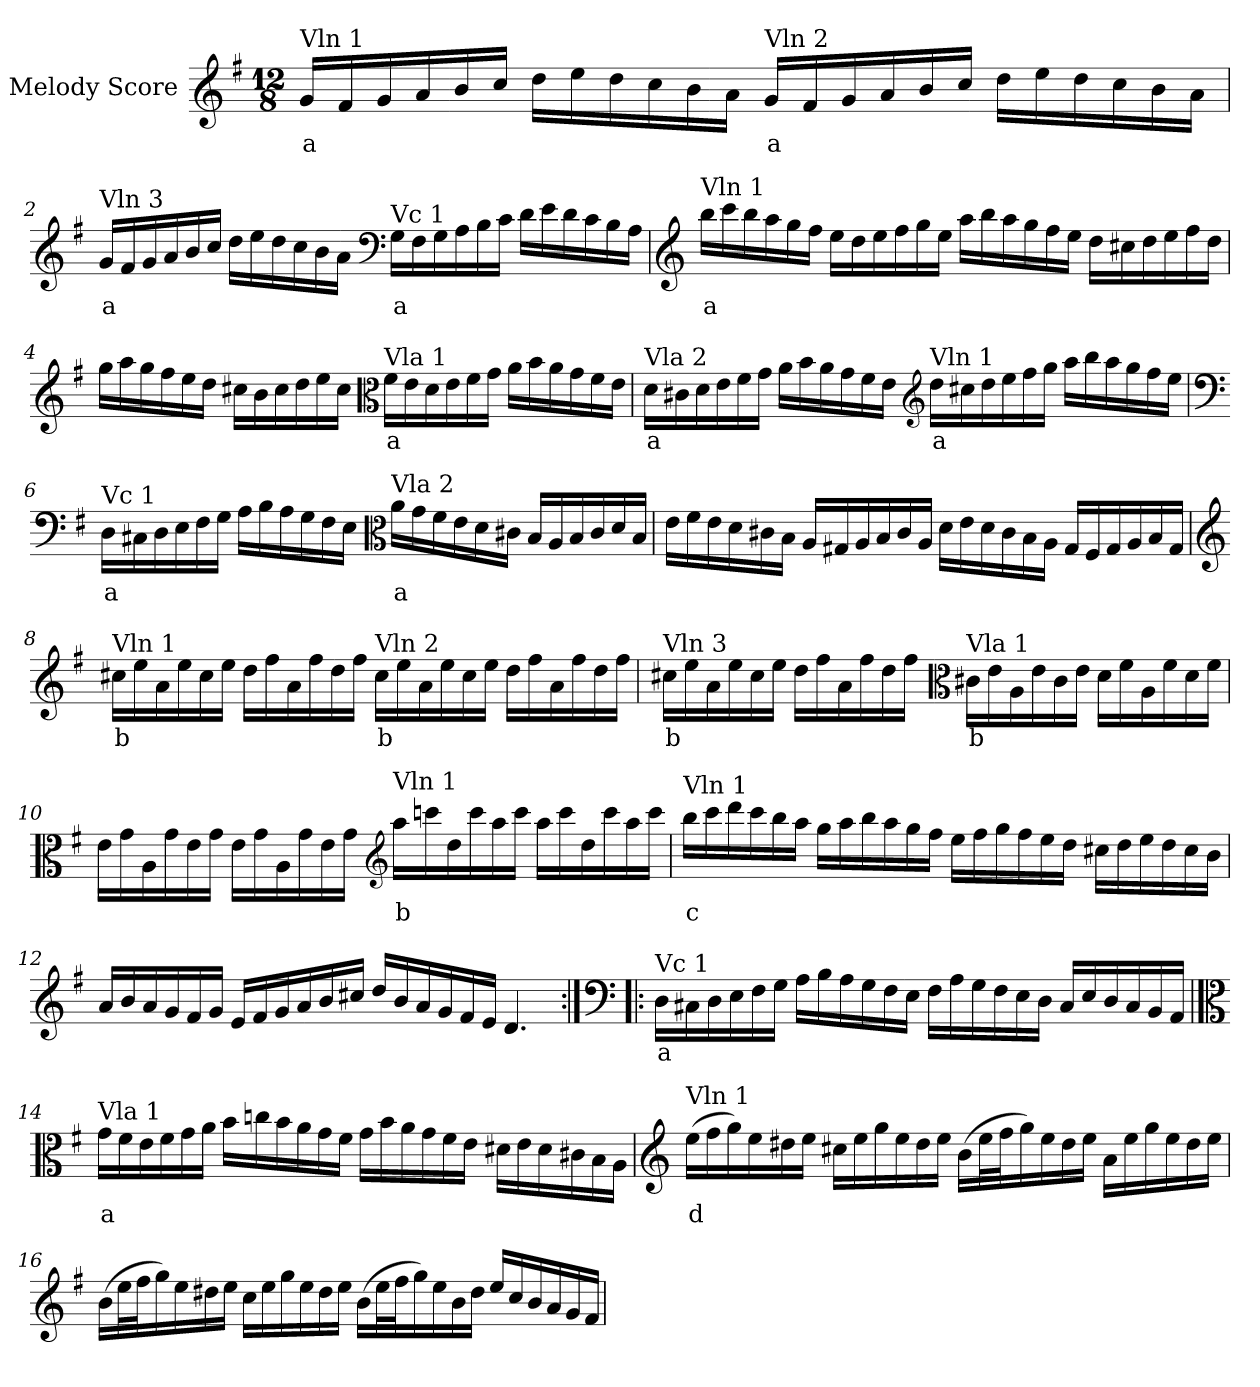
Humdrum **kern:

**kern	**text
*part1	*part1
*staff1	*staff1
*I"Melody Score	*
*k[f#]	*
*M12/8	*
=1	=1
!LO:TX:a:t=Vln 1	!
!	!LO:LY:b:color=#FF0000
16g/LL	a
16f#/	.
16g/	.
16a/	.
16b/	.
16cc/JJ	.
16dd\LL	.
16ee\	.
16dd\	.
16cc\	.
16b\	.
16a\JJ	.
!LO:TX:a:t=Vln 2	!
!	!LO:LY:b:color=#FF0000
16g/LL	a
16f#/	.
16g/	.
16a/	.
16b/	.
16cc/JJ	.
16dd\LL	.
16ee\	.
16dd\	.
16cc\	.
16b\	.
16a\JJ	.
=2	=2
!LO:TX:a:t=Vln 3	!
!	!LO:LY:b:color=#FF0000
16g/LL	a
16f#/	.
16g/	.
16a/	.
16b/	.
16cc/JJ	.
16dd\LL	.
16ee\	.
16dd\	.
16cc\	.
16b\	.
16a\JJ	.
*clefF4	*
!LO:TX:a:t=Vc 1	!
!	!LO:LY:b:color=#FF0000
16G\LL	a
16F#\	.
16G\	.
16A\	.
16B\	.
16c\JJ	.
16d\LL	.
16e\	.
16d\	.
16c\	.
16B\	.
16A\JJ	.
=3	=3
*clefG2	*
!LO:TX:a:t=Vln 1	!
!	!LO:LY:b:color=#FF0000
16bb\LL	a
16ccc\	.
16bb\	.
16aa\	.
16gg\	.
16ff#\JJ	.
16ee\LL	.
16dd\	.
16ee\	.
16ff#\	.
16gg\	.
16ee\JJ	.
16aa\LL	.
16bb\	.
16aa\	.
16gg\	.
16ff#\	.
16ee\JJ	.
16dd\LL	.
16cc#X\	.
16dd\	.
16ee\	.
16ff#\	.
16dd\JJ	.
=4	=4
16gg\LL	.
16aa\	.
16gg\	.
16ff#\	.
16ee\	.
16dd\JJ	.
16cc#X\LL	.
16b\	.
16cc#\	.
16dd\	.
16ee\	.
16cc#\JJ	.
*clefC3	*
!LO:TX:a:t=Vla 1	!
!	!LO:LY:b:color=#FF0000
16f#\LL	a
16e\	.
16d\	.
16e\	.
16f#\	.
16g\JJ	.
16a\LL	.
16b\	.
16a\	.
16g\	.
16f#\	.
16e\JJ	.
=5	=5
!LO:TX:a:t=Vla 2	!
!	!LO:LY:b:color=#FF0000
16d\LL	a
16c#X\	.
16d\	.
16e\	.
16f#\	.
16g\JJ	.
16a\LL	.
16b\	.
16a\	.
16g\	.
16f#\	.
16e\JJ	.
*clefG2	*
!LO:TX:a:t=Vln 1	!
!	!LO:LY:b:color=#FF0000
16dd\LL	a
16cc#X\	.
16dd\	.
16ee\	.
16ff#\	.
16gg\JJ	.
16aa\LL	.
16bb\	.
16aa\	.
16gg\	.
16ff#\	.
16ee\JJ	.
=6	=6
*clefF4	*
!LO:TX:a:t=Vc 1	!
!	!LO:LY:b:color=#FF0000
16D\LL	a
16C#X\	.
16D\	.
16E\	.
16F#\	.
16G\JJ	.
16A\LL	.
16B\	.
16A\	.
16G\	.
16F#\	.
16E\JJ	.
*clefC3	*
!LO:TX:a:t=Vla 2	!
!	!LO:LY:b:color=#FF0000
16a\LL	a
16g\	.
16f#\	.
16e\	.
16d\	.
16c#X\JJ	.
16B/LL	.
16A/	.
16B/	.
16c#/	.
16d/	.
16B/JJ	.
=7	=7
16e\LL	.
16f#\	.
16e\	.
16d\	.
16c#X\	.
16B\JJ	.
16A/LL	.
16G#X/	.
16A/	.
16B/	.
16c#/	.
16A/JJ	.
16d\LL	.
16e\	.
16d\	.
16c#\	.
16B\	.
16A\JJ	.
16G#/LL	.
16F#/	.
16G#/	.
16A/	.
16B/	.
16G#/JJ	.
=8	=8
*clefG2	*
!LO:TX:a:t=Vln 1	!
!	!LO:LY:b:color=#FF0000
16cc#X\LL	b
16ee\	.
16a\	.
16ee\	.
16cc#\	.
16ee\JJ	.
16dd\LL	.
16ff#\	.
16a\	.
16ff#\	.
16dd\	.
16ff#\JJ	.
!LO:TX:a:t=Vln 2	!
!	!LO:LY:b:color=#FF0000
16cc#\LL	b
16ee\	.
16a\	.
16ee\	.
16cc#\	.
16ee\JJ	.
16dd\LL	.
16ff#\	.
16a\	.
16ff#\	.
16dd\	.
16ff#\JJ	.
=9	=9
!LO:TX:a:t=Vln 3	!
!	!LO:LY:b:color=#FF0000
16cc#X\LL	b
16ee\	.
16a\	.
16ee\	.
16cc#\	.
16ee\JJ	.
16dd\LL	.
16ff#\	.
16a\	.
16ff#\	.
16dd\	.
16ff#\JJ	.
*clefC3	*
!LO:TX:a:t=Vla 1	!
!	!LO:LY:b:color=#FF0000
16c#\LL	b
16e\	.
16A\	.
16e\	.
16c#\	.
16e\JJ	.
16d\LL	.
16f#\	.
16A\	.
16f#\	.
16d\	.
16f#\JJ	.
=10	=10
16e\LL	.
16g\	.
16A\	.
16g\	.
16e\	.
16g\JJ	.
16e\LL	.
16g\	.
16A\	.
16g\	.
16e\	.
16g\JJ	.
*clefG2	*
!LO:TX:a:t=Vln 1	!
!	!LO:LY:b:color=#FF0000
16aa\LL	b
16cccn\	.
16dd\	.
16ccc\	.
16aa\	.
16ccc\JJ	.
16aa\LL	.
16ccc\	.
16dd\	.
16ccc\	.
16aa\	.
16ccc\JJ	.
=11	=11
!LO:TX:a:t=Vln 1	!
!	!LO:LY:b:color=#FF0000
16bb\LL	c
16ccc\	.
16ddd\	.
16ccc\	.
16bb\	.
16aa\JJ	.
16gg\LL	.
16aa\	.
16bb\	.
16aa\	.
16gg\	.
16ff#\JJ	.
16ee\LL	.
16ff#\	.
16gg\	.
16ff#\	.
16ee\	.
16dd\JJ	.
16cc#X\LL	.
16dd\	.
16ee\	.
16dd\	.
16cc#\	.
16b\JJ	.
=12	=12
16a/LL	.
16b/	.
16a/	.
16g/	.
16f#/	.
16g/JJ	.
16e/LL	.
16f#/	.
16g/	.
16a/	.
16b/	.
16cc#X/JJ	.
16dd/LL	.
16b/	.
16a/	.
16g/	.
16f#/	.
16e/JJ	.
4.d/	.
=13:|!|:	=13:|!|:
*clefF4	*
!LO:TX:a:t=Vc 1	!
!	!LO:LY:b:color=#FF0000
16D\LL	a
16C#X\	.
16D\	.
16E\	.
16F#\	.
16G\JJ	.
16A\LL	.
16B\	.
16A\	.
16G\	.
16F#\	.
16E\JJ	.
16F#\LL	.
16A\	.
16G\	.
16F#\	.
16E\	.
16D\JJ	.
16C#/LL	.
16E/	.
16D/	.
16C#/	.
16BB/	.
16AA/JJ	.
=14	=14
*clefC3	*
!LO:TX:a:t=Vla 1	!
!	!LO:LY:b:color=#FF0000
16g\LL	a
16f#\	.
16e\	.
16f#\	.
16g\	.
16a\JJ	.
16b\LL	.
16ccn\	.
16b\	.
16a\	.
16g\	.
16f#\JJ	.
16g\LL	.
16b\	.
16a\	.
16g\	.
16f#\	.
16e\JJ	.
16d#X\LL	.
16e\	.
16d#\	.
16c#X\	.
16B\	.
16A\JJ	.
=15	=15
*clefG2	*
!LO:TX:a:t=Vln 1	!
!	!LO:LY:b:color=#FF0000
(16ee\LL	d
16ff#\	.
16gg\)	.
16ee\	.
16dd#X\	.
16ee\JJ	.
16cc#X\LL	.
16ee\	.
16gg\	.
16ee\	.
16dd#\	.
16ee\JJ	.
(16b\LL	.
32ee\L	.
32ff#\J	.
16gg\)	.
16ee\	.
16dd#\	.
16ee\JJ	.
16a\LL	.
16ee\	.
16gg\	.
16ee\	.
16dd#\	.
16ee\JJ	.
=16	=16
(16b\LL	.
32ee\L	.
32ff#\J	.
16gg\)	.
16ee\	.
16dd#X\	.
16ee\JJ	.
16cc\LL	.
16ee\	.
16gg\	.
16ee\	.
16dd#\	.
16ee\JJ	.
(16b\LL	.
32ee\L	.
32ff#\J	.
16gg\)	.
16ee\	.
16b\	.
16dd#\JJ	.
16ee/LL	.
16cc/	.
16b/	.
16a/	.
16g/	.
16f#/JJ	.
=	=
*-	*-
